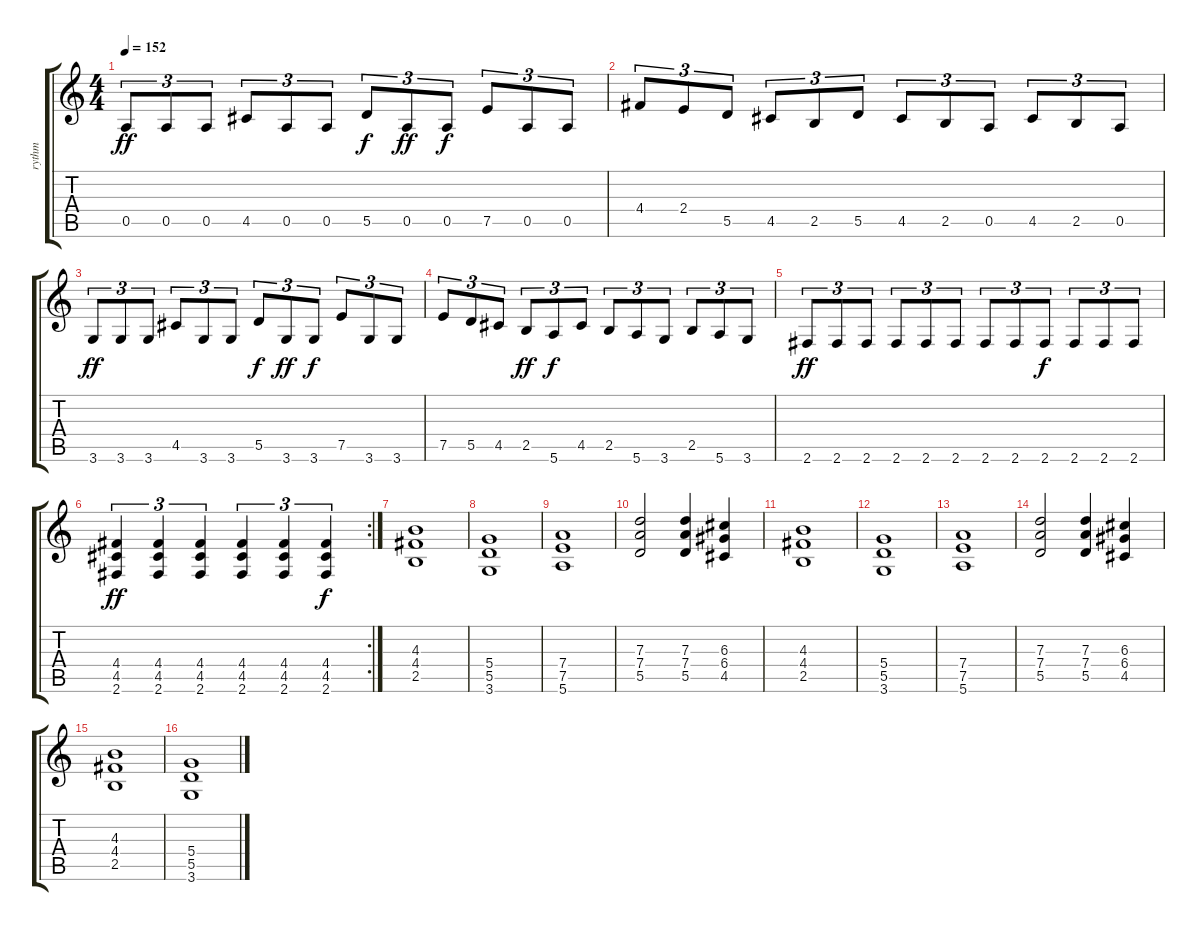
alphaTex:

\track ("rythm" "rythm") {instrument overdrivenguitar}
\staff {score tabs}
\tuning (E4 B3 G3 D3 A2 E2) {hide}
\ts (4 4)
\tempo 152
\clef g2
\ks c
0.5.8{tu (3 2) dy ff} 0.5.8{tu (3 2)} 0.5.8{tu (3 2)} 4.5.8{tu (3 2)} 0.5.8{tu (3 2)} 0.5.8{tu (3 2)} 5.5.8{tu (3 2) dy f} 0.5.8{tu (3 2) dy ff} 0.5.8{tu (3 2) dy f} 7.5.8{tu (3 2)} 0.5.8{tu (3 2)} 0.5.8{tu (3 2)} |
4.4.8{tu (3 2)} 2.4.8{tu (3 2)} 5.5.8{tu (3 2)} 4.5.8{tu (3 2)} 2.5.8{tu (3 2)} 5.5.8{tu (3 2)} 4.5.8{tu (3 2)} 2.5.8{tu (3 2)} 0.5.8{tu (3 2)} 4.5.8{tu (3 2)} 2.5.8{tu (3 2)} 0.5.8{tu (3 2)} |
3.6.8{tu (3 2) dy ff} 3.6.8{tu (3 2)} 3.6.8{tu (3 2)} 4.5.8{tu (3 2)} 3.6.8{tu (3 2)} 3.6.8{tu (3 2)} 5.5.8{tu (3 2) dy f} 3.6.8{tu (3 2) dy ff} 3.6.8{tu (3 2) dy f} 7.5.8{tu (3 2)} 3.6.8{tu (3 2)} 3.6.8{tu (3 2)} |
7.5.8{tu (3 2)} 5.5.8{tu (3 2)} 4.5.8{tu (3 2)} 2.5.8{tu (3 2) dy ff} 5.6.8{tu (3 2) dy f} 4.5.8{tu (3 2)} 2.5.8{tu (3 2)} 5.6.8{tu (3 2)} 3.6.8{tu (3 2)} 2.5.8{tu (3 2)} 5.6.8{tu (3 2)} 3.6.8{tu (3 2)} |
2.6.8{tu (3 2) dy ff} 2.6.8{tu (3 2)} 2.6.8{tu (3 2)} 2.6.8{tu (3 2)} 2.6.8{tu (3 2)} 2.6.8{tu (3 2)} 2.6.8{tu (3 2)} 2.6.8{tu (3 2)} 2.6.8{tu (3 2) dy f} 2.6.8{tu (3 2)} 2.6.8{tu (3 2)} 2.6.8{tu (3 2)} |
\rc 2
(4.4 4.5 2.6).4{tu (3 2) dy ff} (4.4 4.5 2.6).4{tu (3 2)} (4.4 4.5 2.6).4{tu (3 2)} (4.4 4.5 2.6).4{tu (3 2)} (4.4 4.5 2.6).4{tu (3 2)} (4.4 4.5 2.6).4{tu (3 2) dy f} |
(4.3 4.4 2.5).1 |
(5.4 5.5 3.6).1 |
(7.4 7.5 5.6).1 |
(7.3 7.4 5.5).2 (7.3 7.4 5.5).4 (6.3 6.4 4.5).4 |
(4.3 4.4 2.5).1 |
(5.4 5.5 3.6).1 |
(7.4 7.5 5.6).1 |
(7.3 7.4 5.5).2 (7.3 7.4 5.5).4 (6.3 6.4 4.5).4 |
(4.3 4.4 2.5).1 |
(5.4 5.5 3.6).1
